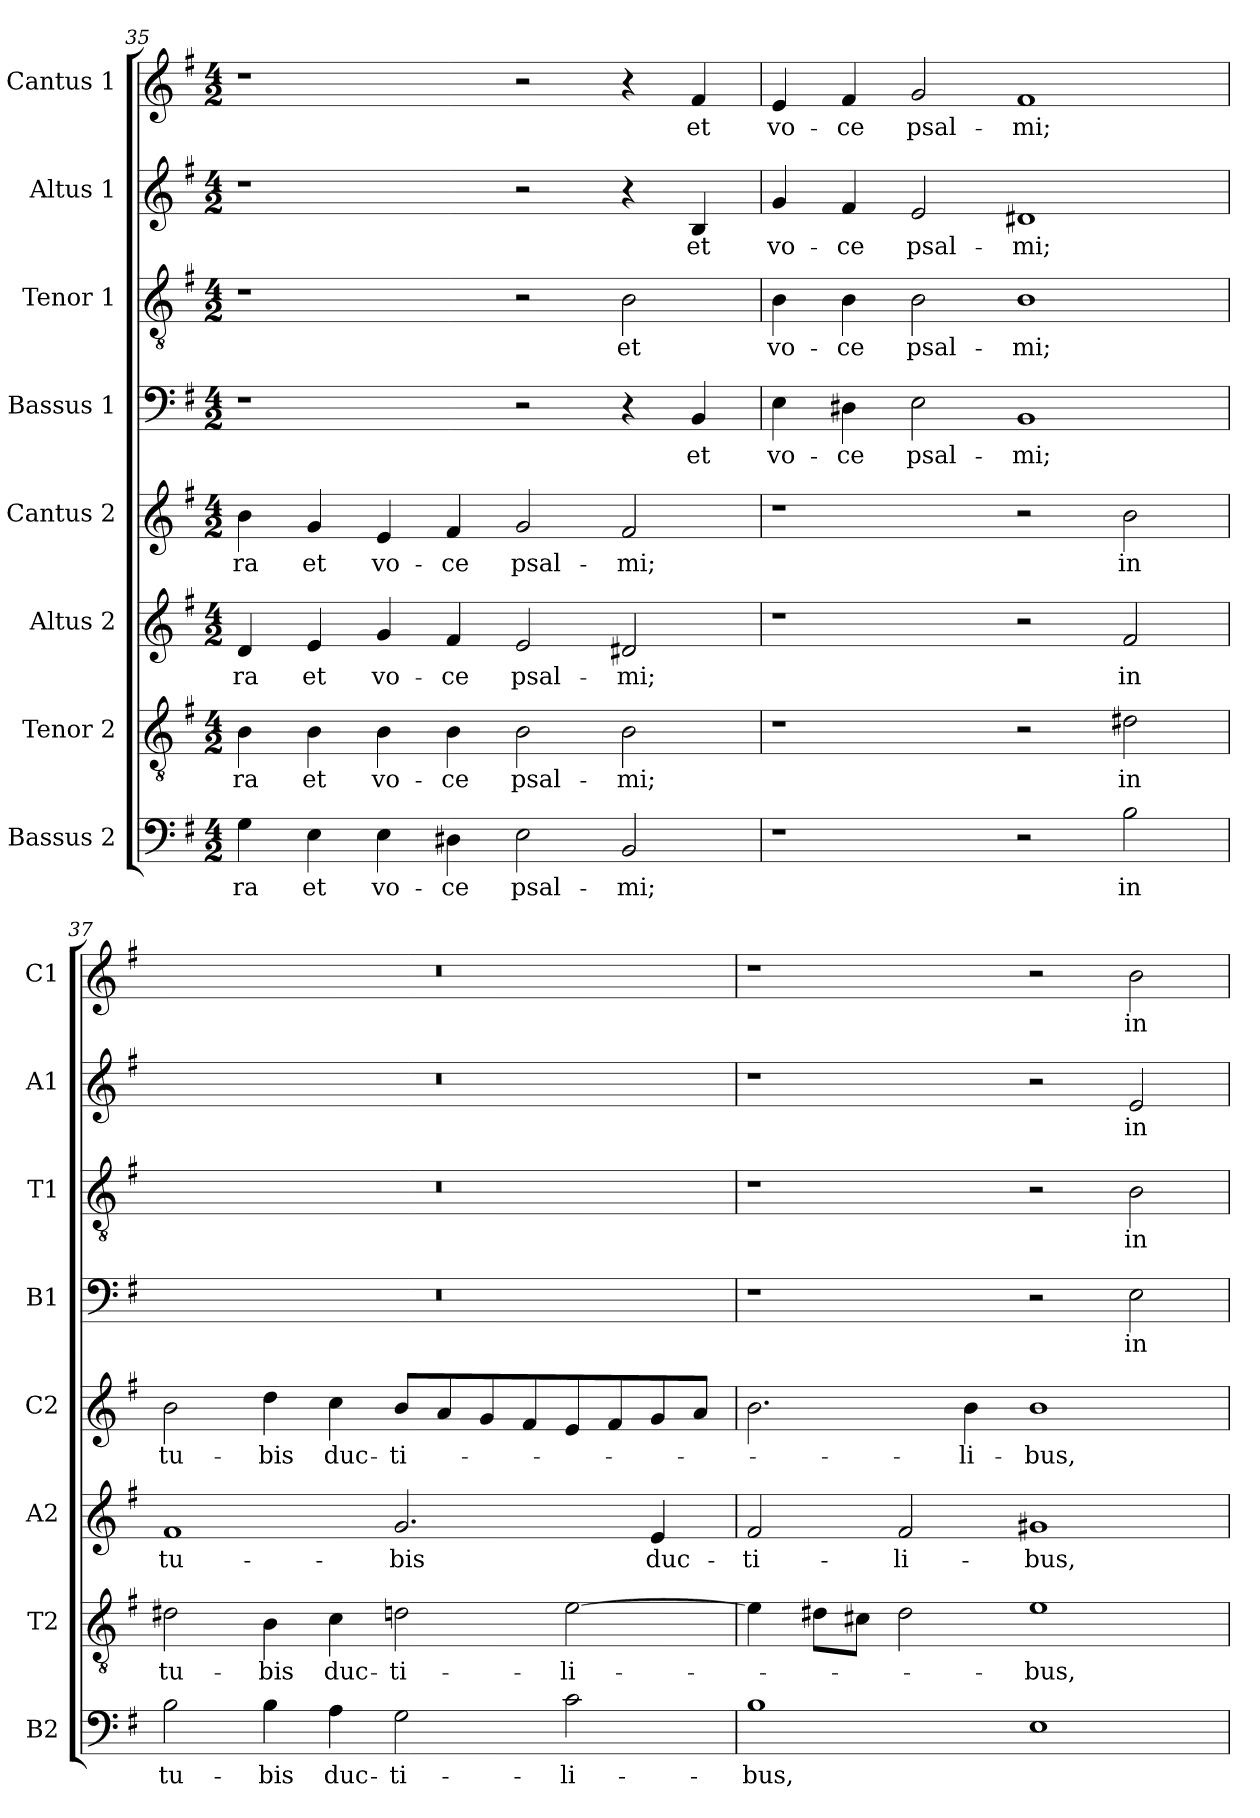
**kern	**text	**kern	**text	**kern	**text	**kern	**text	**kern	**text	**kern	**text	**kern	**text	**kern	**text
*part8	*part8	*part7	*part7	*part6	*part6	*part5	*part5	*part4	*part4	*part3	*part3	*part2	*part2	*part1	*part1
*staff8	*staff8	*staff7	*staff7	*staff6	*staff6	*staff5	*staff5	*staff4	*staff4	*staff3	*staff3	*staff2	*staff2	*staff1	*staff1
*I"Bassus 2	*	*I"Tenor 2	*	*I"Altus 2	*	*I"Cantus 2	*	*I"Bassus 1	*	*I"Tenor 1	*	*I"Altus 1	*	*I"Cantus 1	*
*I'B2	*	*I'T2	*	*I'A2	*	*I'C2	*	*I'B1	*	*I'T1	*	*I'A1	*	*I'C1	*
*clefF4	*	*clefGv2	*	*clefG2	*	*clefG2	*	*clefF4	*	*clefGv2	*	*clefG2	*	*clefG2	*
*k[f#]	*	*k[f#]	*	*k[f#]	*	*k[f#]	*	*k[f#]	*	*k[f#]	*	*k[f#]	*	*k[f#]	*
*G:	*	*G:	*	*G:	*	*G:	*	*G:	*	*G:	*	*G:	*	*G:	*
*M4/2	*	*M4/2	*	*M4/2	*	*M4/2	*	*M4/2	*	*M4/2	*	*M4/2	*	*M4/2	*
=35	=35	=35	=35	=35	=35	=35	=35	=35	=35	=35	=35	=35	=35	=35	=35
!	!LO:LY:b	!	!LO:LY:b	!	!LO:LY:b	!	!LO:LY:b	!	!	!	!	!	!	!	!
4G\	-ra	4B\	-ra	4d/	-ra	4b\	-ra	1r	.	1r	.	1r	.	1r	.
!	!LO:LY:b	!	!LO:LY:b	!	!LO:LY:b	!	!LO:LY:b	!	!	!	!	!	!	!	!
4E\	et	4B\	et	4e/	et	4g/	et	.	.	.	.	.	.	.	.
!	!LO:LY:b	!	!LO:LY:b	!	!LO:LY:b	!	!LO:LY:b	!	!	!	!	!	!	!	!
4E\	vo-	4B\	vo-	4g/	vo-	4e/	vo-	.	.	.	.	.	.	.	.
!	!LO:LY:b	!	!LO:LY:b	!	!LO:LY:b	!	!LO:LY:b	!	!	!	!	!	!	!	!
4D#X\	-ce	4B\	-ce	4f#/	-ce	4f#/	-ce	.	.	.	.	.	.	.	.
!	!LO:LY:b	!	!LO:LY:b	!	!LO:LY:b	!	!LO:LY:b	!	!	!	!	!	!	!	!
2E\	psal-	2B\	psal-	2e/	psal-	2g/	psal-	2r	.	2r	.	2r	.	2r	.
!	!LO:LY:b	!	!LO:LY:b	!	!LO:LY:b	!	!LO:LY:b	!	!	!	!LO:LY:b	!	!	!	!
2BB/	-mi;	2B\	-mi;	2d#X/	-mi;	2f#/	-mi;	4r	.	2B\	et	4r	.	4r	.
!	!	!	!	!	!	!	!	!	!LO:LY:b	!	!	!	!LO:LY:b	!	!LO:LY:b
.	.	.	.	.	.	.	.	4BB/	et	.	.	4B/	et	4f#/	et
=36	=36	=36	=36	=36	=36	=36	=36	=36	=36	=36	=36	=36	=36	=36	=36
!	!	!	!	!	!	!	!	!	!LO:LY:b	!	!LO:LY:b	!	!LO:LY:b	!	!LO:LY:b
1r	.	1r	.	1r	.	1r	.	4E\	vo-	4B\	vo-	4g/	vo-	4e/	vo-
!	!	!	!	!	!	!	!	!	!LO:LY:b	!	!LO:LY:b	!	!LO:LY:b	!	!LO:LY:b
.	.	.	.	.	.	.	.	4D#X\	-ce	4B\	-ce	4f#/	-ce	4f#/	-ce
!	!	!	!	!	!	!	!	!	!LO:LY:b	!	!LO:LY:b	!	!LO:LY:b	!	!LO:LY:b
.	.	.	.	.	.	.	.	2E\	psal-	2B\	psal-	2e/	psal-	2g/	psal-
!	!	!	!	!	!	!	!	!	!LO:LY:b	!	!LO:LY:b	!	!LO:LY:b	!	!LO:LY:b
2r	.	2r	.	2r	.	2r	.	1BB	-mi;	1B	-mi;	1d#X	-mi;	1f#	-mi;
!	!LO:LY:b	!	!LO:LY:b	!	!LO:LY:b	!	!LO:LY:b	!	!	!	!	!	!	!	!
2B\	in	2d#X\	in	2f#/	in	2b\	in	.	.	.	.	.	.	.	.
!!LO:PB:g=z
=37	=37	=37	=37	=37	=37	=37	=37	=37	=37	=37	=37	=37	=37	=37	=37
!	!LO:LY:b	!	!LO:LY:b	!	!LO:LY:b	!	!LO:LY:b	!	!	!	!	!	!	!	!
2B\	tu-	2d#X\	tu-	1f#	tu-	2b\	tu-	0r	.	0r	.	0r	.	0r	.
!	!LO:LY:b	!	!LO:LY:b	!	!	!	!LO:LY:b	!	!	!	!	!	!	!	!
4B\	-bis	4B\	-bis	.	.	4dd\	-bis	.	.	.	.	.	.	.	.
!	!LO:LY:b	!	!LO:LY:b	!	!	!	!LO:LY:b	!	!	!	!	!	!	!	!
4A\	duc-	4c\	duc-	.	.	4cc\	duc-	.	.	.	.	.	.	.	.
!	!LO:LY:b	!	!LO:LY:b	!	!LO:LY:b	!	!LO:LY:b	!	!	!	!	!	!	!	!
2G\	-ti-	2dn\	-ti-	2.g/	-bis	8b/L	-ti-	.	.	.	.	.	.	.	.
.	.	.	.	.	.	8a/	.	.	.	.	.	.	.	.	.
.	.	.	.	.	.	8g/	.	.	.	.	.	.	.	.	.
.	.	.	.	.	.	8f#/	.	.	.	.	.	.	.	.	.
!	!LO:LY:b	!	!LO:LY:b	!	!	!	!	!	!	!	!	!	!	!	!
2c\	-li-	[2e\	-li-	.	.	8e/	.	.	.	.	.	.	.	.	.
.	.	.	.	.	.	8f#/	.	.	.	.	.	.	.	.	.
!	!	!	!	!	!LO:LY:b	!	!	!	!	!	!	!	!	!	!
.	.	.	.	4e/	duc-	8g/	.	.	.	.	.	.	.	.	.
.	.	.	.	.	.	8a/J	.	.	.	.	.	.	.	.	.
=38	=38	=38	=38	=38	=38	=38	=38	=38	=38	=38	=38	=38	=38	=38	=38
!	!LO:LY:b	!	!	!	!LO:LY:b	!	!	!	!	!	!	!	!	!	!
1B	-bus,	4e\]	.	2f#/	-ti-	2.b\	.	1r	.	1r	.	1r	.	1r	.
.	.	8d#X\L	.	.	.	.	.	.	.	.	.	.	.	.	.
.	.	8c#X\J	.	.	.	.	.	.	.	.	.	.	.	.	.
!	!	!	!	!	!LO:LY:b	!	!	!	!	!	!	!	!	!	!
.	.	2d#\	.	2f#/	-li-	.	.	.	.	.	.	.	.	.	.
!	!	!	!	!	!	!	!LO:LY:b	!	!	!	!	!	!	!	!
.	.	.	.	.	.	4b\	-li-	.	.	.	.	.	.	.	.
!	!	!	!LO:LY:b	!	!LO:LY:b	!	!LO:LY:b	!	!	!	!	!	!	!	!
1E	.	1e	-bus,	1g#X	-bus,	1b	-bus,	2r	.	2r	.	2r	.	2r	.
!	!	!	!	!	!	!	!	!	!LO:LY:b	!	!LO:LY:b	!	!LO:LY:b	!	!LO:LY:b
.	.	.	.	.	.	.	.	2E\	in	2B\	in	2e/	in	2b\	in
=	=	=	=	=	=	=	=	=	=	=	=	=	=	=	=
*-	*-	*-	*-	*-	*-	*-	*-	*-	*-	*-	*-	*-	*-	*-	*-
